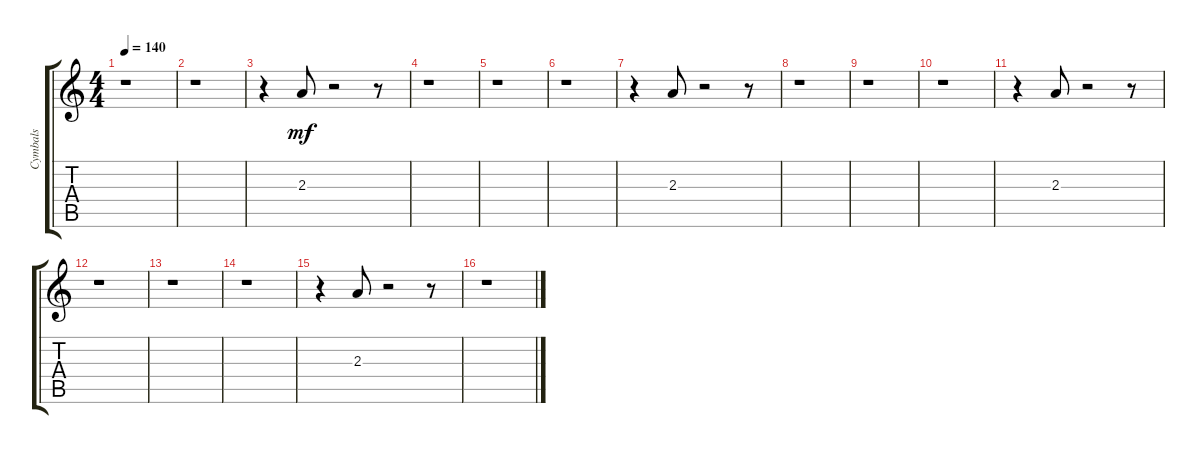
\track ("Cymbals" "Cymbals") {instrument acousticguitarnylon}
\staff {score tabs}
\tuning (E4 B3 G3 D3 A2 E2) {hide}
\ts (4 4)
\tempo 140
\clef g2
\ks c
r.1{dy mf instrument acousticguitarnylon} |
r.1 |
r.4 2.3.8 r.2 r.8 |
r.1 |
r.1 |
r.1 |
r.4 2.3.8 r.2 r.8 |
r.1 |
r.1 |
r.1 |
r.4 2.3.8 r.2 r.8 |
r.1 |
r.1 |
r.1 |
r.4 2.3.8 r.2 r.8 |
r.1
